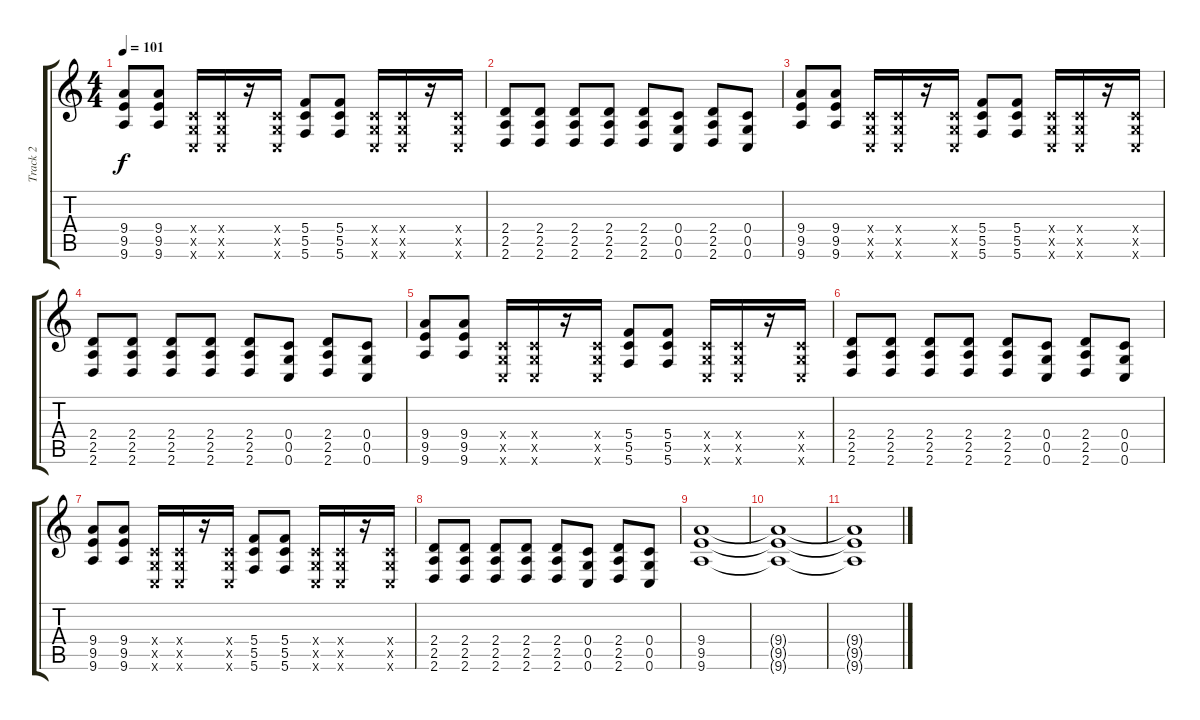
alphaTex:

\track ("Track 2" "Track 2") {instrument acousticguitarsteel}
\staff {score tabs}
\tuning (D4 A3 F3 C3 G2 C2) {hide}
\ts (4 4)
\tempo 101
\clef g2
\ks c
(9.4 9.5 9.6).8{dy f instrument distortionguitar} (9.4 9.5 9.6).8 (0.4{x} 0.5{x} 0.6{x}).16 (0.4{x} 0.5{x} 0.6{x}).16 r.16 (0.4{x} 0.5{x} 0.6{x}).16 (5.4 5.5 5.6).8 (5.4 5.5 5.6).8 (0.4{x} 0.5{x} 0.6{x}).16 (0.4{x} 0.5{x} 0.6{x}).16 r.16 (0.4{x} 0.5{x} 0.6{x}).16 |
(2.4 2.5 2.6).8 (2.4 2.5 2.6).8 (2.4 2.5 2.6).8 (2.4 2.5 2.6).8 (2.4 2.5 2.6).8 (0.4 0.5 0.6).8 (2.4 2.5 2.6).8 (0.4 0.5 0.6).8 |
(9.4 9.5 9.6).8 (9.4 9.5 9.6).8 (0.4{x} 0.5{x} 0.6{x}).16 (0.4{x} 0.5{x} 0.6{x}).16 r.16 (0.4{x} 0.5{x} 0.6{x}).16 (5.4 5.5 5.6).8 (5.4 5.5 5.6).8 (0.4{x} 0.5{x} 0.6{x}).16 (0.4{x} 0.5{x} 0.6{x}).16 r.16 (0.4{x} 0.5{x} 0.6{x}).16 |
(2.4 2.5 2.6).8 (2.4 2.5 2.6).8 (2.4 2.5 2.6).8 (2.4 2.5 2.6).8 (2.4 2.5 2.6).8 (0.4 0.5 0.6).8 (2.4 2.5 2.6).8 (0.4 0.5 0.6).8 |
(9.4 9.5 9.6).8 (9.4 9.5 9.6).8 (0.4{x} 0.5{x} 0.6{x}).16 (0.4{x} 0.5{x} 0.6{x}).16 r.16 (0.4{x} 0.5{x} 0.6{x}).16 (5.4 5.5 5.6).8 (5.4 5.5 5.6).8 (0.4{x} 0.5{x} 0.6{x}).16 (0.4{x} 0.5{x} 0.6{x}).16 r.16 (0.4{x} 0.5{x} 0.6{x}).16 |
(2.4 2.5 2.6).8 (2.4 2.5 2.6).8 (2.4 2.5 2.6).8 (2.4 2.5 2.6).8 (2.4 2.5 2.6).8 (0.4 0.5 0.6).8 (2.4 2.5 2.6).8 (0.4 0.5 0.6).8 |
(9.4 9.5 9.6).8 (9.4 9.5 9.6).8 (0.4{x} 0.5{x} 0.6{x}).16 (0.4{x} 0.5{x} 0.6{x}).16 r.16 (0.4{x} 0.5{x} 0.6{x}).16 (5.4 5.5 5.6).8 (5.4 5.5 5.6).8 (0.4{x} 0.5{x} 0.6{x}).16 (0.4{x} 0.5{x} 0.6{x}).16 r.16 (0.4{x} 0.5{x} 0.6{x}).16 |
(2.4 2.5 2.6).8 (2.4 2.5 2.6).8 (2.4 2.5 2.6).8 (2.4 2.5 2.6).8 (2.4 2.5 2.6).8 (0.4 0.5 0.6).8 (2.4 2.5 2.6).8 (0.4 0.5 0.6).8 |
(9.4 9.5 9.6).1{volume 0} |
(9.4{t} 9.5{t} 9.6{t}).1 |
(9.4{t} 9.5{t} 9.6{t}).1
